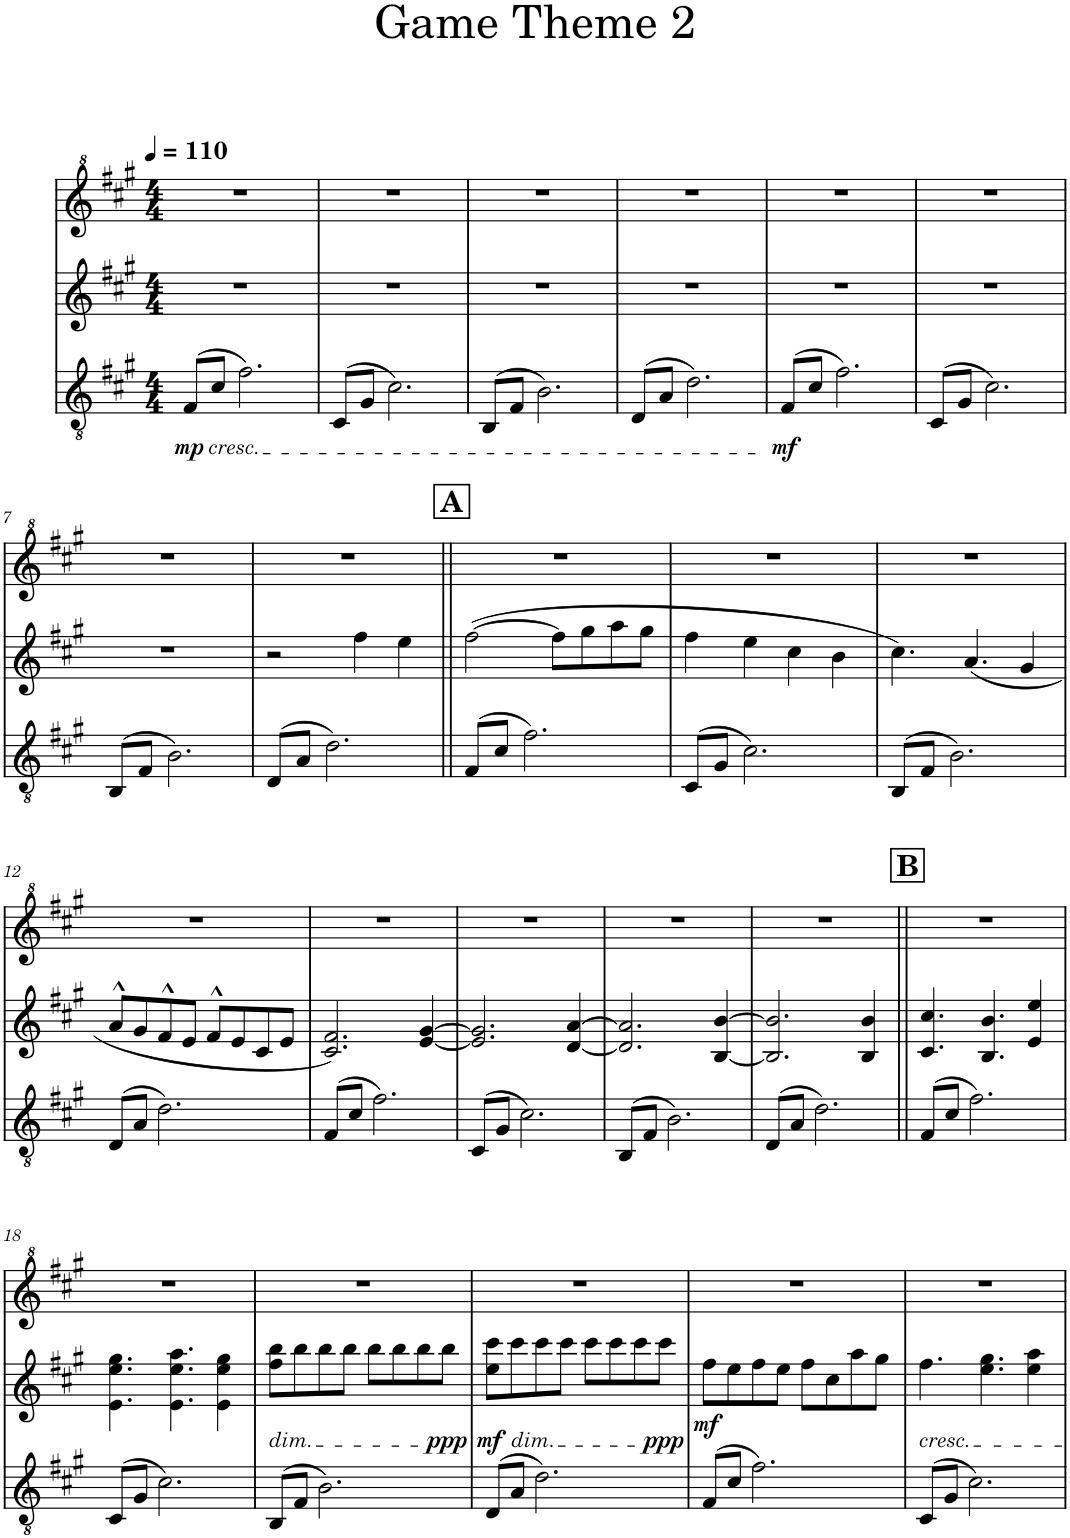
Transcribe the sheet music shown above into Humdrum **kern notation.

**kern	**dynam	**kern	**dynam	**kern
*part3	*part3	*part2	*part2	*part1
*staff3	*staff3	*staff2	*staff2	*staff1
*I"Piano 2	*	*I"Piano 1	*	*I"Piano
*I'Pno	*	*I'Pno	*	*I'Pno
*clefGv2	*	*clefG2	*	*clefG^2
*k[f#c#g#]	*	*k[f#c#g#]	*	*k[f#c#g#]
*M4/4	*	*M4/4	*	*M4/4
*MM110	*	*MM110	*	*MM110
=1	=1	=1	=1	=1
!LO:TX:b:i:t=cresc.	!	!	!	!
!	!LO:DY:b	!	!	!
(8F#/L	mp	1r	.	1r
8c#/J	.	.	.	.
2.f#\)	.	.	.	.
=2	=2	=2	=2	=2
(8C#/L	.	1r	.	1r
8G#/J	.	.	.	.
2.c#\)	.	.	.	.
=3	=3	=3	=3	=3
(8BB/L	.	1r	.	1r
8F#/J	.	.	.	.
2.B\)	.	.	.	.
=4	=4	=4	=4	=4
(8D/L	.	1r	.	1r
8A/J	.	.	.	.
2.d\)	.	.	.	.
=5	=5	=5	=5	=5
!	!LO:DY:b	!	!	!
(8F#/L	mf	1r	.	1r
8c#/J	.	.	.	.
2.f#\)	.	.	.	.
=6	=6	=6	=6	=6
(8C#/L	.	1r	.	1r
8G#/J	.	.	.	.
2.c#\)	.	.	.	.
!!LO:LB:g=z
=7	=7	=7	=7	=7
(8BB/L	.	1r	.	1r
8F#/J	.	.	.	.
2.B\)	.	.	.	.
=8	=8	=8	=8	=8
(8D/L	.	2r	.	1r
8A/J	.	.	.	.
2.d\)	.	.	.	.
.	.	4ff#\	.	.
.	.	4ee\	.	.
!!LO:REH:place=s1:a:B:cj:fs=14:t=A
=9||	=9||	=9||	=9||	=9||
(8F#/L	.	([2ff#\	.	1r
8c#/J	.	.	.	.
2.f#\)	.	.	.	.
.	.	8ff#\L]	.	.
.	.	8gg#\	.	.
.	.	8aa\	.	.
.	.	8gg#\J	.	.
=10	=10	=10	=10	=10
(8C#/L	.	4ff#\	.	1r
8G#/J	.	.	.	.
2.c#\)	.	4ee\	.	.
.	.	4cc#\	.	.
.	.	4b\	.	.
=11	=11	=11	=11	=11
(8BB/L	.	4.cc#\)	.	1r
8F#/J	.	.	.	.
2.B\)	.	.	.	.
.	.	(4.a/	.	.
.	.	4g#/	.	.
!!LO:LB:g=z
=12	=12	=12	=12	=12
(8D/L	.	8a^^/L	.	1r
8A/J	.	8g#/	.	.
2.d\)	.	8f#^^/	.	.
.	.	8e/J	.	.
.	.	8f#^^/L	.	.
.	.	8e/	.	.
.	.	8c#/	.	.
.	.	8e/J	.	.
=13	=13	=13	=13	=13
(8F#/L	.	2.c#/ 2.f#/)	.	1r
8c#/J	.	.	.	.
2.f#\)	.	.	.	.
.	.	[4e/ [4g#/	.	.
=14	=14	=14	=14	=14
(8C#/L	.	2.e/] 2.g#/]	.	1r
8G#/J	.	.	.	.
2.c#\)	.	.	.	.
.	.	[4d/ [4a/	.	.
=15	=15	=15	=15	=15
(8BB/L	.	2.d/] 2.a/]	.	1r
8F#/J	.	.	.	.
2.B\)	.	.	.	.
.	.	[4B/ [4b/	.	.
=16	=16	=16	=16	=16
(8D/L	.	2.B/] 2.b/]	.	1r
8A/J	.	.	.	.
2.d\)	.	.	.	.
.	.	4B/ 4b/	.	.
!!LO:REH:place=s1:a:B:cj:fs=14:t=B
=17||	=17||	=17||	=17||	=17||
(8F#/L	.	4.c#/ 4.cc#/	.	1r
8c#/J	.	.	.	.
2.f#\)	.	.	.	.
.	.	4.B/ 4.b/	.	.
.	.	4e/ 4ee/	.	.
!!LO:LB:g=z
=18	=18	=18	=18	=18
(8C#/L	.	4.e\ 4.ee\ 4.gg#\	.	1r
8G#/J	.	.	.	.
2.c#\)	.	.	.	.
.	.	4.e\ 4.ee\ 4.aa\	.	.
.	.	4e\ 4ee\ 4gg#\	.	.
=19	=19	=19	=19	=19
!	!	!LO:TX:b:i:t=dim.	!	!
(8BB/L	.	8ff#\ 8bb\L	.	1r
8F#/J	.	8bb\	.	.
2.B\)	.	8bb\	.	.
.	.	8bb\J	.	.
.	.	8bb\L	.	.
.	.	8bb\	.	.
.	.	8bb\	.	.
!	!	!	!LO:DY:b	!
.	.	8bb\J	ppp	.
=20	=20	=20	=20	=20
!	!	!LO:TX:b:i:t=dim.	!	!
!	!	!	!LO:DY:b	!
(8D/L	.	8ee\ 8ccc#\L	mf	1r
8A/J	.	8ccc#\	.	.
2.d\)	.	8ccc#\	.	.
.	.	8ccc#\J	.	.
.	.	8ccc#\L	.	.
.	.	8ccc#\	.	.
.	.	8ccc#\	.	.
!	!	!	!LO:DY:b	!
.	.	8ccc#\J	ppp	.
=21	=21	=21	=21	=21
!	!	!	!LO:DY:b	!
(8F#/L	.	8ff#\L	mf	1r
8c#/J	.	8ee\	.	.
2.f#\)	.	8ff#\	.	.
.	.	8ee\J	.	.
.	.	8ff#\L	.	.
.	.	8cc#\	.	.
.	.	8aa\	.	.
.	.	8gg#\J	.	.
=22	=22	=22	=22	=22
!	!	!LO:TX:b:i:t=cresc.	!	!
(8C#/L	.	4.ff#\	.	1r
8G#/J	.	.	.	.
2.c#\)	.	.	.	.
.	.	4.ee\ 4.gg#\	.	.
.	.	4ee\ 4aa\	.	.
=	=	=	=	=
*-	*-	*-	*-	*-
